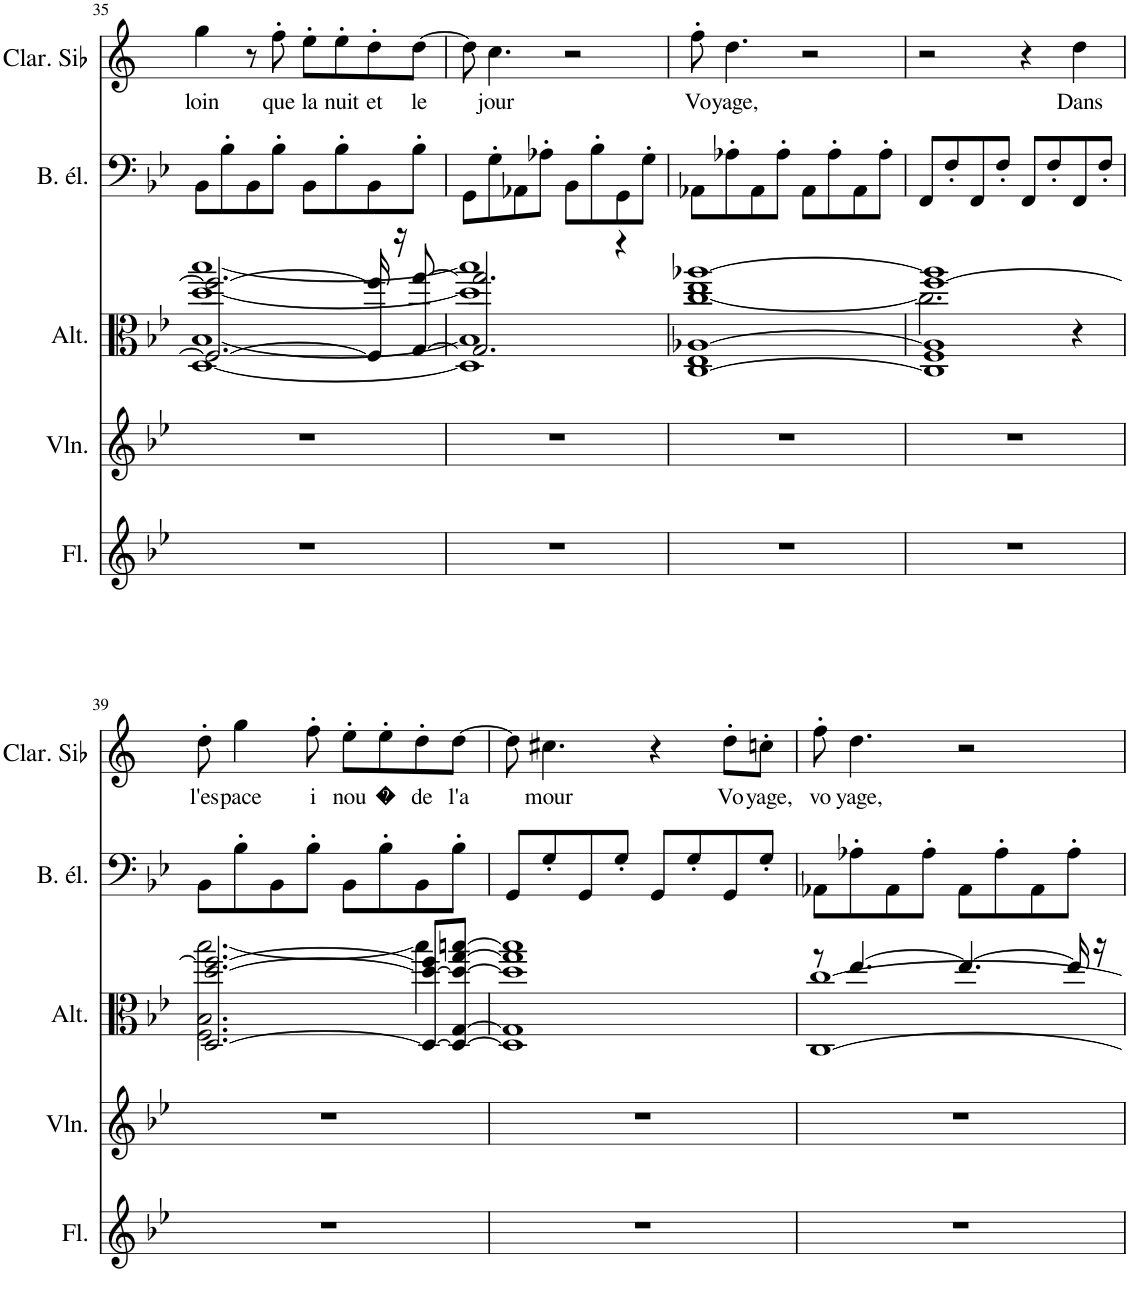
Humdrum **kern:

**kern	**kern	**kern	**kern	**kern	**text
*part5	*part4	*part3	*part2	*part1	*part1
*staff5	*staff4	*staff3	*staff2	*staff1	*staff1
*I"Flûte	*I"Violon	*I"Altos, VIOLINES	*I"Basse électrique	*I"Clarinette en Sib	*
*I'Fl.	*I'Vln.	*I'Alt.	*I'B. él.	*I'Clar. Sib	*
!!LO:PB:g=z
*clefG2	*clefG2	*clefC3	*clefF4	*clefG2	*
*	*	*	*Trd7c12	*Trd1c2	*
*k[b-e-]	*k[b-e-]	*k[b-e-]	*k[b-e-]	*k[]	*
*M4/4	*M4/4	*M4/4	*M4/4	*M4/4	*
=35	=35	=35	=35	=35	=35
*	*	*^	*	*	*
!	!	!	!	!	!	!LO:LY:b
1r	1r	2.F/_ 2.ff/_	[1D [1B- [1dd [1bb-	8BB-\L	4gg\	loin
.	.	.	.	8B-'\	.	.
.	.	.	.	8BB-\	8r	.
!	!	!	!	!	!	!LO:LY:b
.	.	.	.	8B-'\J	8ff'\	que
!	!	!	!	!	!	!LO:LY:b
.	.	.	.	8BB-\L	8ee'\L	la
!	!	!	!	!	!	!LO:LY:b
.	.	.	.	8B-'\	8ee'\	nuit
!	!	!	!	!	!	!LO:LY:b
.	.	16F/] 16ff/]	.	8BB-\	8dd'\	et
.	.	16r	.	.	.	.
!	!	!	!	!	!	!LO:LY:b
.	.	[8G/ [8gg/	.	8B-'\J	[8dd\J	le
=36	=36	=36	=36	=36	=36	=36
1r	1r	2.G/] 2.gg/]	1D] 1B-] 1dd] 1bb-]	8GG\L	8dd\]	.
!	!	!	!	!	!	!LO:LY:b
.	.	.	.	8G'\	4.cc\	jour
.	.	.	.	8AA-X\	.	.
.	.	.	.	8A-X'\J	.	.
.	.	.	.	8BB-\L	2r	.
.	.	.	.	8B-'\	.	.
.	.	4r	.	8GG\	.	.
.	.	.	.	8G'\J	.	.
=37	=37	=37	=37	=37	=37	=37
!	!	!	!	!	!	!LO:LY:b
1r	1r	[1C [1A-X [1aa-X	1E- [1cc 1ee-	8AA-X\L	8ff'\	Vo
!	!	!	!	!	!	!LO:LY:b
.	.	.	.	8A-X'\	4.dd\	yage,
.	.	.	.	8AA-\	.	.
.	.	.	.	8A-'\J	.	.
.	.	.	.	8AA-\L	2r	.
.	.	.	.	8A-'\	.	.
.	.	.	.	8AA-\	.	.
.	.	.	.	8A-'\J	.	.
=38	=38	=38	=38	=38	=38	=38
*	*	*	*^	*	*	*
1r	1r	1C] 1A-] [1ff 1aa-]	2.cc\]	1F	8FF/L	2r	.
.	.	.	.	.	8F'/	.	.
.	.	.	.	.	8FF/	.	.
.	.	.	.	.	8F'/J	.	.
.	.	.	.	.	8FF/L	4r	.
.	.	.	.	.	8F'/	.	.
!	!	!	!	!	!	!	!LO:LY:b
.	.	.	4r	.	8FF/	4dd\	Dans
.	.	.	.	.	8F'/J	.	.
*	*	*	*v	*v	*	*	*
!!LO:LB:g=z
=39	=39	=39	=39	=39	=39	=39
!	!	!	!	!	!	!LO:LY:b
1r	1r	[2.D/ [2.dd/ 2.ff/_	2.F\ 2.B-\ [2.bb-\	8BB-\L	8dd'\	l'es
!	!	!	!	!	!	!LO:LY:b
.	.	.	.	8B-'\	4gg\	pace
.	.	.	.	8BB-\	.	.
!	!	!	!	!	!	!LO:LY:b
.	.	.	.	8B-'\J	8ff'\	i
!	!	!	!	!	!	!LO:LY:b
.	.	.	.	8BB-\L	8ee'\L	nou
!	!	!	!	!	!	!LO:LY:b
.	.	.	.	8B-'\	8ee'\	�
!	!	!	!	!	!	!LO:LY:b
.	.	8D/_ 8dd/_ 8ff/]L	4bb-\]	8BB-\	8dd'\	de
!	!	!	!	!	!	!LO:LY:b
.	.	8D/_ [8G/ 8dd/_ [8gg/ [8bbn/J	.	8B-'\J	[8dd\J	l'a
*	*	*v	*v	*	*	*
=40	=40	=40	=40	=40	=40
1r	1r	1D] 1G] 1dd] 1gg] 1bb]	8GG/L	8dd\]	.
!	!	!	!	!	!LO:LY:b
.	.	.	8G'/	4.cc#X\	mour
.	.	.	8GG/	.	.
.	.	.	8G'/J	.	.
.	.	.	8GG/L	4r	.
.	.	.	8G'/	.	.
!	!	!	!	!	!LO:LY:b
.	.	.	8GG/	8dd'\L	Vo
!	!	!	!	!	!LO:LY:b
.	.	.	8G'/J	8ccn'\J	yage,
=41	=41	=41	=41	=41	=41
*	*	*^	*	*	*
!	!	!	!	!	!	!LO:LY:b
1r	1r	8r	[1C [1cc	8AA-X\L	8ff'\	vo
!	!	!	!	!	!	!LO:LY:b
.	.	[4.ee-/	.	8A-X'\	4.dd\	yage,
.	.	.	.	8AA-\	.	.
.	.	.	.	8A-'\J	.	.
.	.	4.ee-/_	.	8AA-\L	2r	.
.	.	.	.	8A-'\	.	.
.	.	.	.	8AA-\	.	.
.	.	16ee-/]	.	8A-'\J	.	.
.	.	16r	.	.	.	.
*	*	*v	*v	*	*	*
=	=	=	=	=	=
*-	*-	*-	*-	*-	*-
